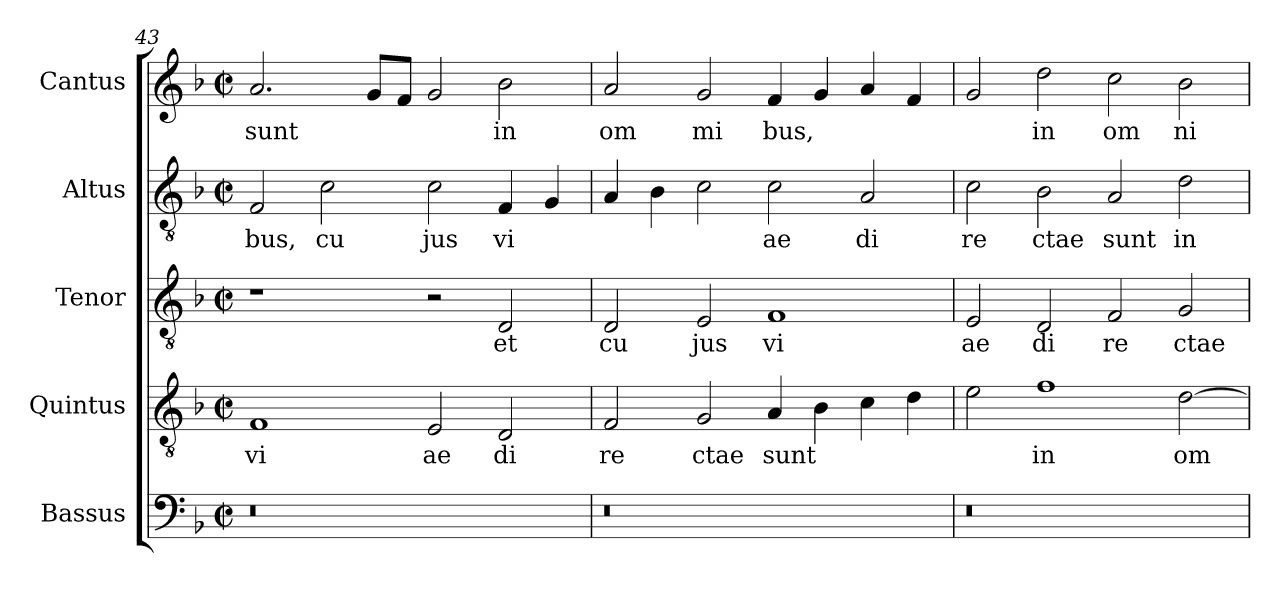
**kern	**kern	**text	**kern	**text	**kern	**text	**kern	**text
*part5	*part4	*part4	*part3	*part3	*part2	*part2	*part1	*part1
*staff5	*staff4	*staff4	*staff3	*staff3	*staff2	*staff2	*staff1	*staff1
*I"Bassus	*I"Quintus	*	*I"Tenor	*	*I"Altus	*	*I"Cantus	*
!!LO:LB:g=z
*clefF4	*clefGv2	*	*clefGv2	*	*clefGv2	*	*clefG2	*
*k[b-]	*k[b-]	*	*k[b-]	*	*k[b-]	*	*k[b-]	*
*F:	*F:	*	*F:	*	*F:	*	*F:	*
*M2/2	*M2/2	*	*M2/2	*	*M2/2	*	*M2/2	*
*met(c|)	*met(c|)	*	*met(c|)	*	*met(c|)	*	*met(c|)	*
=43	=43	=43	=43	=43	=43	=43	=43	=43
!	!	!LO:LY:b:cj	!	!	!	!LO:LY:b:cj	!	!LO:LY:b
0r	1F	vi	1r	.	2F/	bus,	2.a/	sunt
!	!	!	!	!	!	!LO:LY:b:cj	!	!
.	.	.	.	.	2c\	cu	.	.
.	.	.	.	.	.	.	8g/L	.
.	.	.	.	.	.	.	8f/J	.
!	!	!LO:LY:b:cj	!	!	!	!LO:LY:b:cj	!	!
.	2E/	ae	2r	.	2c\	jus	2g/	.
!	!	!LO:LY:b:cj	!	!LO:LY:b:cj	!	!LO:LY:b:cj	!	!LO:LY:b:cj
.	2D/	di	2D/	et	4F/	vi	2b-\	in
.	.	.	.	.	4G/	.	.	.
=44	=44	=44	=44	=44	=44	=44	=44	=44
!	!	!LO:LY:b:cj	!	!LO:LY:b:cj	!	!	!	!LO:LY:b:cj
0r	2F/	re	2D/	cu	4A/	.	2a/	om
.	.	.	.	.	4B-\	.	.	.
!	!	!LO:LY:b:cj	!	!LO:LY:b:cj	!	!	!	!LO:LY:b:cj
.	2G/	ctae	2E/	jus	2c\	.	2g/	mi
!	!	!LO:LY:b	!	!LO:LY:b:cj	!	!LO:LY:b:cj	!	!LO:LY:b
.	4A/	sunt	1F	vi	2c\	ae	4f/	bus,
.	4B-\	.	.	.	.	.	4g/	.
!	!	!	!	!	!	!LO:LY:b:cj	!	!
.	4c\	.	.	.	2A/	di	4a/	.
.	4d\	.	.	.	.	.	4f/	.
=45	=45	=45	=45	=45	=45	=45	=45	=45
!	!	!	!	!LO:LY:b:cj	!	!LO:LY:b:cj	!	!
0r	2e\	.	2E/	ae	2c\	re	2g/	.
!	!	!LO:LY:b:cj	!	!LO:LY:b:cj	!	!LO:LY:b:cj	!	!LO:LY:b:cj
.	1f	in	2D/	di	2B-\	ctae	2dd\	in
!	!	!	!	!LO:LY:b:cj	!	!LO:LY:b:cj	!	!LO:LY:b:cj
.	.	.	2F/	re	2A/	sunt	2cc\	om
!	!	!LO:LY:b	!	!LO:LY:b:cj	!	!LO:LY:b:cj	!	!LO:LY:b:cj
.	[>2d\	om	2G/	ctae	2d\	in	2b-\	ni
=	=	=	=	=	=	=	=	=
*-	*-	*-	*-	*-	*-	*-	*-	*-
